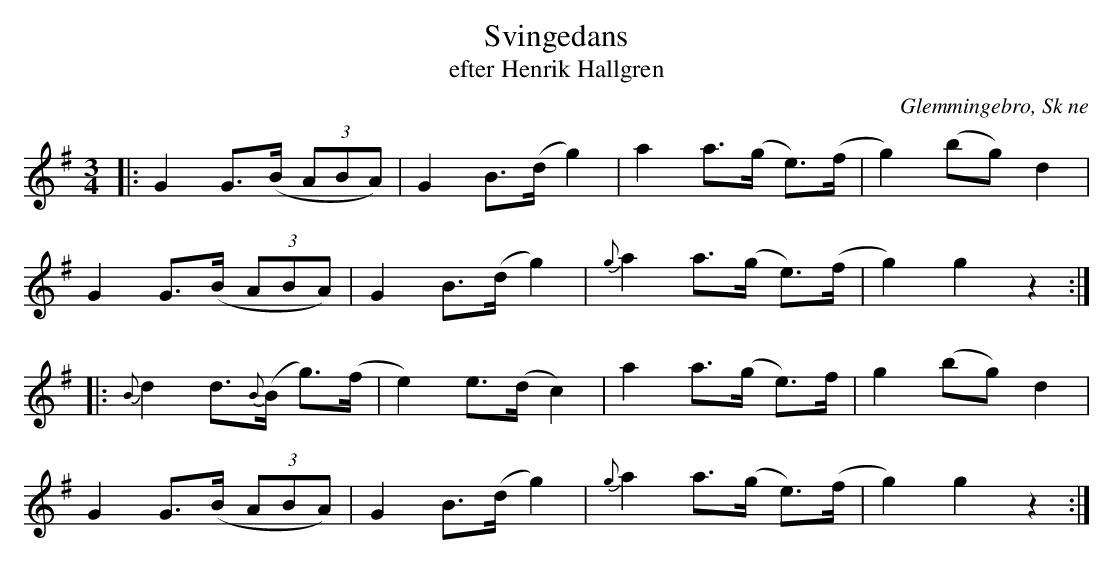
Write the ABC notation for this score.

X:1
T:Svingedans
T:efter Henrik Hallgren
O:Glemmingebro, Sk ne
M:3/4
L:1/8
K:G
|: G2 G>(B (3ABA) | G2 B>(d g2) | a2 a>(g e)>(f | g2) (bg) d2 |
G2 G>(B (3ABA) | G2 B>(d g2) | {g}a2 a>(g e)>(f | g2) g2 z2 :|
|: {B}d2 d>{B}(B g)>(f | e2) e>(d c2) | a2 a>(g e)>f | g2 (bg) d2 |
G2 G>(B (3ABA) | G2 B>(d g2) | {g}a2 a>(g e)>(f | g2) g2 z2 :|
